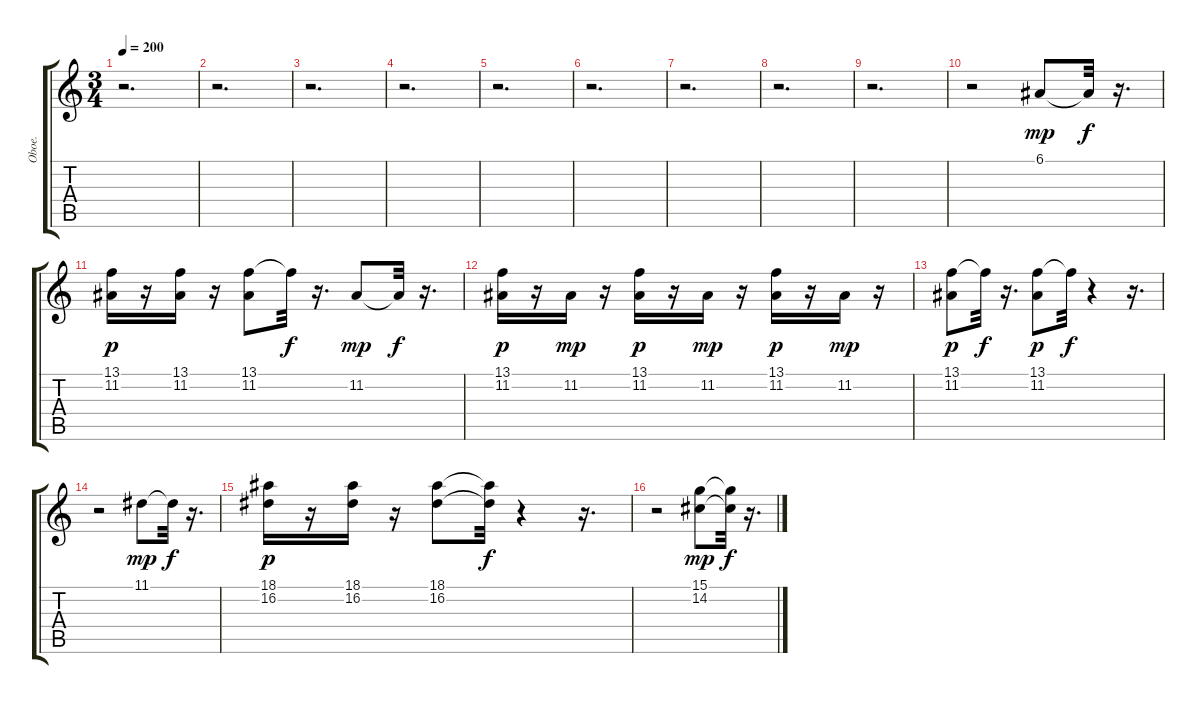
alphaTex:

\track ("Oboe." "Oboe.") {instrument oboe}
\staff {score tabs}
\tuning (E4 B3 G3 D3 A2 E2) {hide}
\ts (3 4)
\tempo 200
\clef g2
\ks c
r.2{d dy f} |
r.2{d} |
r.2{d} |
r.2{d} |
r.2{d} |
r.2{d} |
r.2{d} |
r.2{d} |
r.2{d} |
r.2 6.1.8{dy mp} 6.1{t}.32{dy f} r.16{d} |
(13.1 11.2).16{dy p} r.16 (13.1 11.2).16 r.16 (13.1 11.2).8 13.1{t}.32{dy f} r.16{d} 11.2.8{dy mp} 11.2{t}.32{dy f} r.16{d} |
(13.1 11.2).16{dy p} r.16 11.2.16{dy mp} r.16 (13.1 11.2).16{dy p} r.16 11.2.16{dy mp} r.16 (13.1 11.2).16{dy p} r.16 11.2.16{dy mp} r.16 |
(13.1 11.2).8{dy p} 13.1{t}.32{dy f} r.16{d} (13.1 11.2).8{dy p} 13.1{t}.32{dy f} r.4 r.16{d} |
r.2 11.1.8{dy mp} 11.1{t}.32{dy f} r.16{d} |
(18.1 16.2).16{dy p} r.16 (18.1 16.2).16 r.16 (18.1 16.2).8 (18.1{t} 16.2{t}).32{dy f} r.4 r.16{d} |
r.2 (15.1 14.2).8{dy mp} (15.1{t} 14.2{t}).32{dy f} r.16{d}
